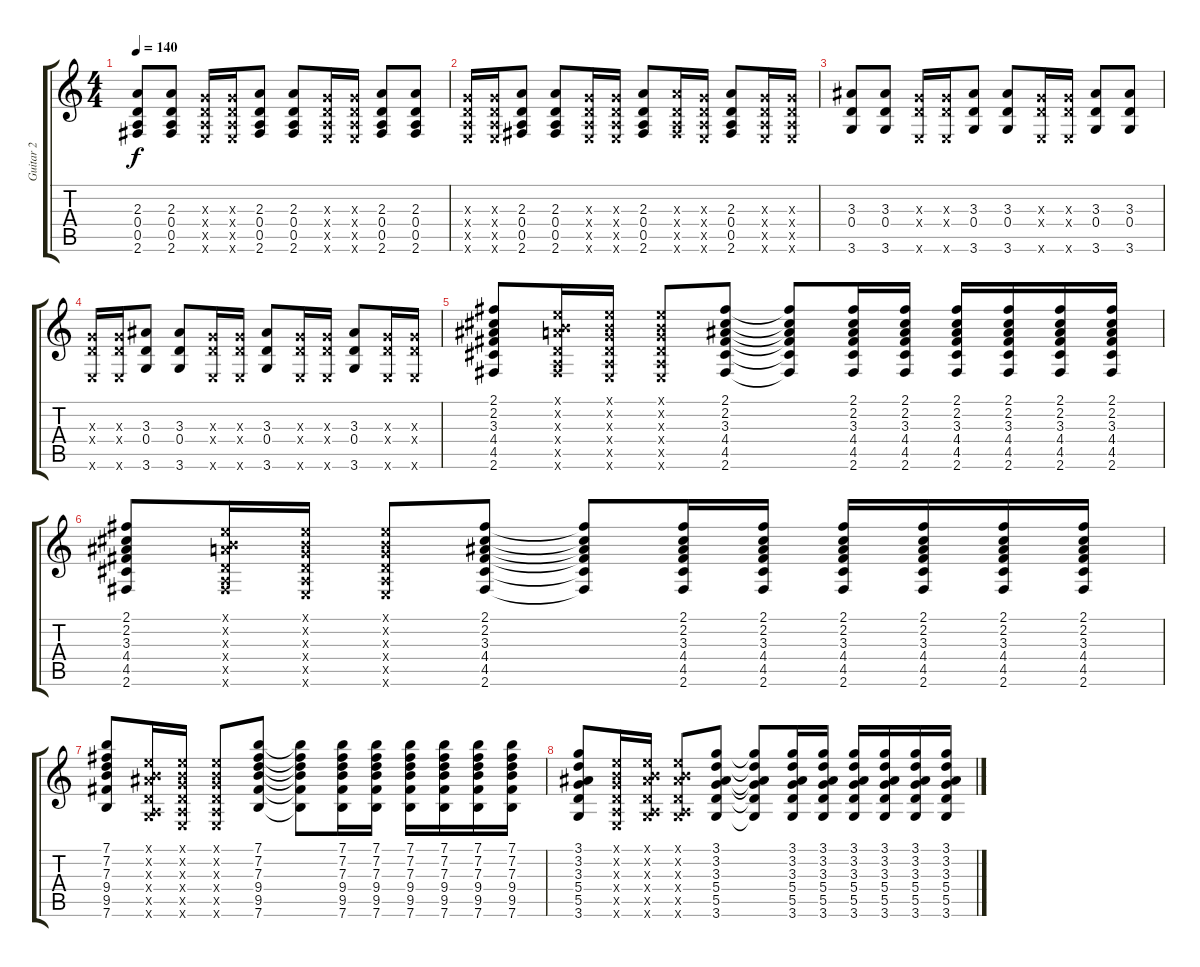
\track ("Guitar 2" "Guitar 2") {instrument acousticguitarnylon}
\staff {score tabs}
\tuning (E4 B3 G3 D3 A2 E2) {hide}
\ts (4 4)
\tempo 140
\clef g2
\ks c
(2.3 0.4 0.5 2.6).8{dy f} (2.3 0.4 0.5 2.6).8 (0.3{x} 0.4{x} 0.5{x} 0.6{x}).16 (0.3{x} 0.4{x} 0.5{x} 0.6{x}).16 (2.3 0.4 0.5 2.6).8 (2.3 0.4 0.5 2.6).8 (0.3{x} 0.4{x} 0.5{x} 0.6{x}).16 (0.3{x} 0.4{x} 0.5{x} 0.6{x}).16 (2.3 0.4 0.5 2.6).8 (2.3 0.4 0.5 2.6).8 |
(0.3{x} 0.4{x} 0.5{x} 0.6{x}).16 (0.3{x} 0.4{x} 0.5{x} 0.6{x}).16 (2.3 0.4 0.5 2.6).8 (2.3 0.4 0.5 2.6).8 (0.3{x} 0.4{x} 0.5{x} 0.6{x}).16 (0.3{x} 0.4{x} 0.5{x} 0.6{x}).16 (2.3 0.4 0.5 2.6).8 (2.3{x} 0.4{x} 0.5{x} 2.6{x}).16 (0.3{x} 0.4{x} 0.5{x} 0.6{x}).16 (2.3 0.4 0.5 2.6).8 (0.3{x} 0.4{x} 0.5{x} 0.6{x}).16 (0.3{x} 0.4{x} 0.5{x} 0.6{x}).16 |
(3.3 0.4 3.6).8 (3.3 0.4 3.6).8 (0.3{x} 0.4{x} 0.6{x}).16 (0.3{x} 0.4{x} 0.6{x}).16 (3.3 0.4 3.6).8 (3.3 0.4 3.6).8 (0.3{x} 0.4{x} 0.6{x}).16 (0.3{x} 0.4{x} 0.6{x}).16 (3.3 0.4 3.6).8 (3.3 0.4 3.6).8 |
(0.3{x} 0.4{x} 0.6{x}).16 (0.3{x} 0.4{x} 0.6{x}).16 (3.3 0.4 3.6).8 (3.3 0.4 3.6).8 (0.3{x} 0.4{x} 0.6{x}).16 (0.3{x} 0.4{x} 0.6{x}).16 (3.3 0.4 3.6).8 (0.3{x} 0.4{x} 0.6{x}).16 (0.3{x} 0.4{x} 0.6{x}).16 (3.3 0.4 3.6).8 (0.3{x} 0.4{x} 0.6{x}).16 (0.3{x} 0.4{x} 0.6{x}).16 |
(2.1 2.2 3.3 4.4 4.5 2.6).8 (0.1{x} 0.2{x} 2.3{x} 0.4{x} 0.5{x} 2.6{x}).16 (0.1{x} 0.2{x} 0.3{x} 0.4{x} 0.5{x} 0.6{x}).16 (0.1{x} 0.2{x} 0.3{x} 0.4{x} 0.5{x} 0.6{x}).8 (2.1 2.2 3.3 4.4 4.5 2.6).8 (2.1{t} 2.2{t} 3.3{t} 4.4{t} 4.5{t} 2.6{t}).8 (2.1 2.2 3.3 4.4 4.5 2.6).16 (2.1 2.2 3.3 4.4 4.5 2.6).16 (2.1 2.2 3.3 4.4 4.5 2.6).16 (2.1 2.2 3.3 4.4 4.5 2.6).16 (2.1 2.2 3.3 4.4 4.5 2.6).16 (2.1 2.2 3.3 4.4 4.5 2.6).16 |
(2.1 2.2 3.3 4.4 4.5 2.6).8 (0.1{x} 0.2{x} 2.3{x} 0.4{x} 0.5{x} 2.6{x}).16 (0.1{x} 0.2{x} 0.3{x} 0.4{x} 0.5{x} 0.6{x}).16 (0.1{x} 0.2{x} 0.3{x} 0.4{x} 0.5{x} 0.6{x}).8 (2.1 2.2 3.3 4.4 4.5 2.6).8 (2.1{t} 2.2{t} 3.3{t} 4.4{t} 4.5{t} 2.6{t}).8 (2.1 2.2 3.3 4.4 4.5 2.6).16 (2.1 2.2 3.3 4.4 4.5 2.6).16 (2.1 2.2 3.3 4.4 4.5 2.6).16 (2.1 2.2 3.3 4.4 4.5 2.6).16 (2.1 2.2 3.3 4.4 4.5 2.6).16 (2.1 2.2 3.3 4.4 4.5 2.6).16 |
(7.1 7.2 7.3 9.4 9.5 7.6).8 (0.1{x} 0.2{x} 3.3{x} 0.4{x} 0.5{x} 3.6{x}).16 (0.1{x} 0.2{x} 0.3{x} 0.4{x} 0.5{x} 0.6{x}).16 (0.1{x} 0.2{x} 0.3{x} 0.4{x} 0.5{x} 0.6{x}).8 (7.1 7.2 7.3 9.4 9.5 7.6).8 (7.1{t} 7.2{t} 7.3{t} 9.4{t} 9.5{t} 7.6{t}).8 (7.1 7.2 7.3 9.4 9.5 7.6).16 (7.1 7.2 7.3 9.4 9.5 7.6).16 (7.1 7.2 7.3 9.4 9.5 7.6).16 (7.1 7.2 7.3 9.4 9.5 7.6).16 (7.1 7.2 7.3 9.4 9.5 7.6).16 (7.1 7.2 7.3 9.4 9.5 7.6).16 |
(3.1 3.2 3.3 5.4 5.5 3.6).8 (0.1{x} 0.2{x} 0.3{x} 0.4{x} 0.5{x} 0.6{x}).16 (0.1{x} 0.2{x} 3.3{x} 0.4{x} 0.5{x} 3.6{x}).16 (0.1{x} 0.2{x} 3.3{x} 0.4{x} 0.5{x} 3.6{x}).8 (3.1 3.2 3.3 5.4 5.5 3.6).8 (3.1{t} 3.2{t} 3.3{t} 5.4{t} 5.5{t} 3.6{t}).8 (3.1 3.2 3.3 5.4 5.5 3.6).16 (3.1 3.2 3.3 5.4 5.5 3.6).16 (3.1 3.2 3.3 5.4 5.5 3.6).16 (3.1 3.2 3.3 5.4 5.5 3.6).16 (3.1 3.2 3.3 5.4 5.5 3.6).16 (3.1 3.2 3.3 5.4 5.5 3.6).16
